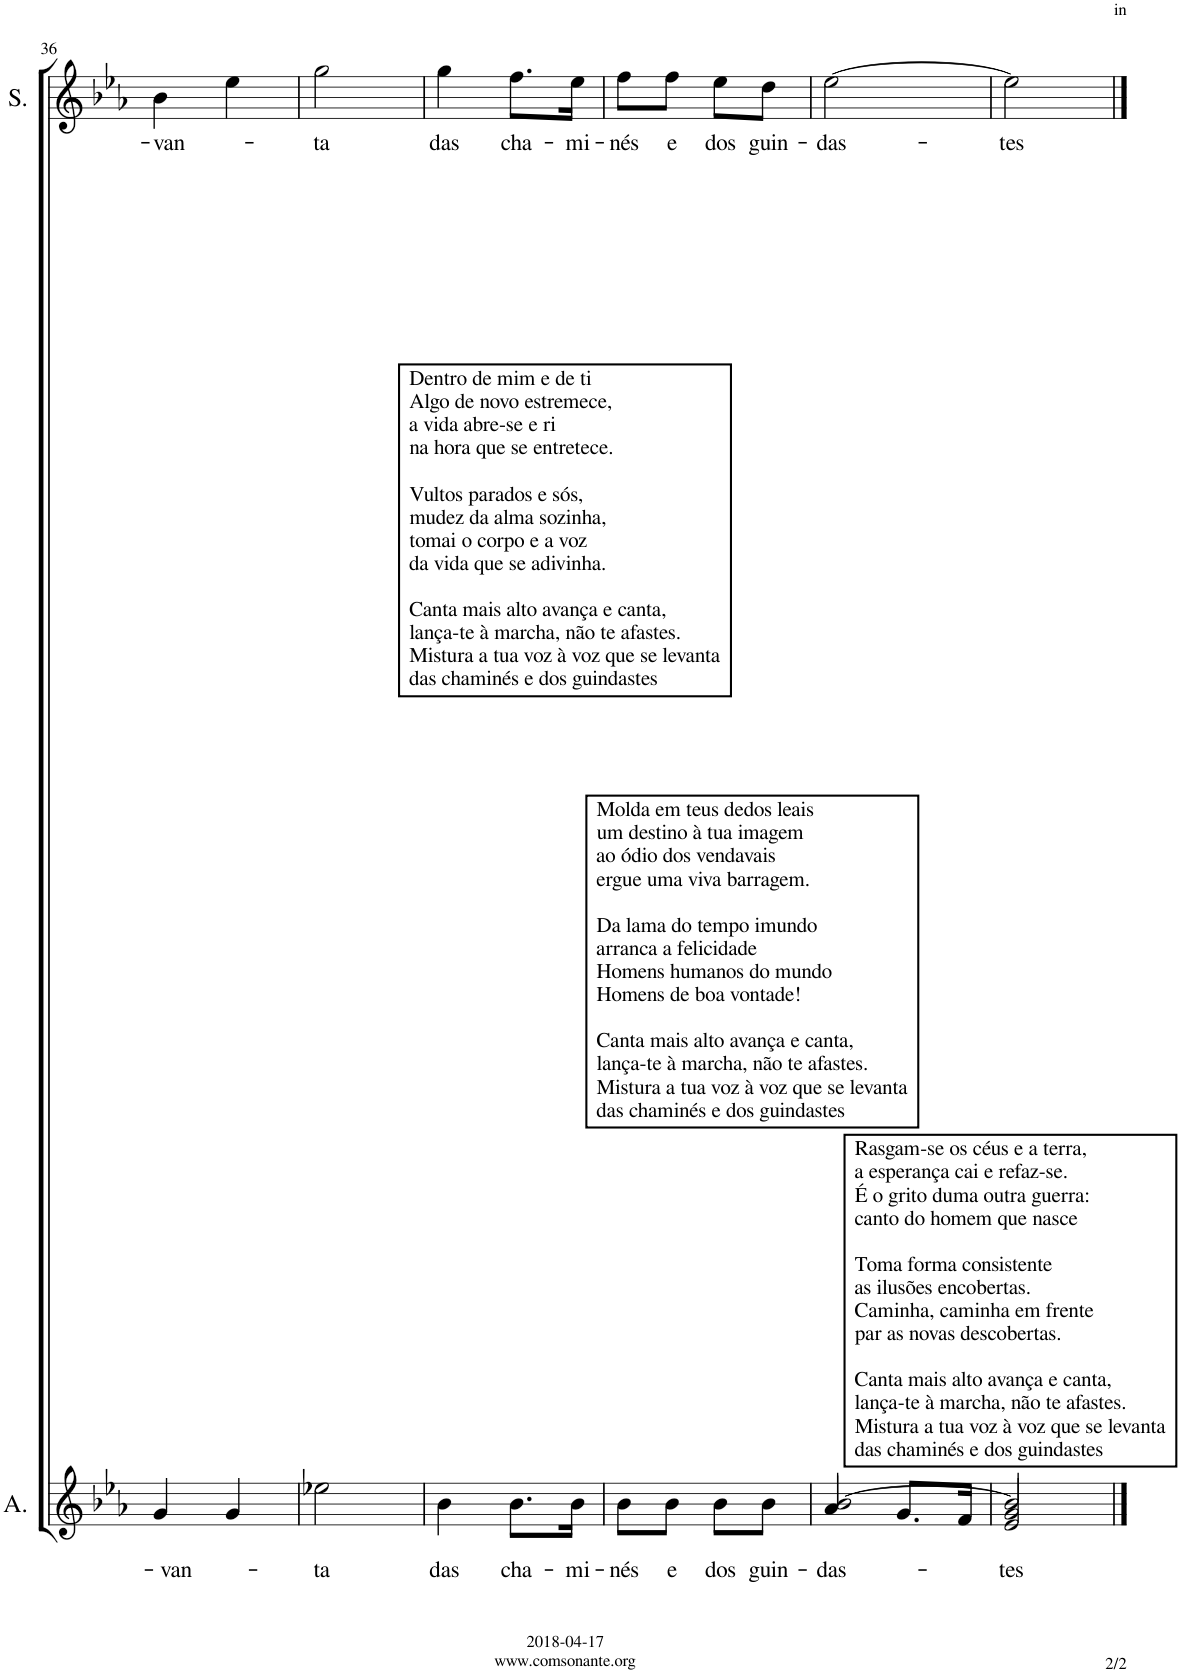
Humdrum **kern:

**kern	**text	**kern	**text
*part2	*part2	*part1	*part1
*staff2	*staff2	*staff1	*staff1
*I"Alto	*	*I"Soprano	*
*I'A.	*	*I'S.	*
!!LO:PB:g=z
*clefG2	*	*clefG2	*
*k[b-e-a-]	*	*k[b-e-a-]	*
*M2/4	*	*M2/4	*
=36	=36	=36	=36
!	!LO:LY:b	!	!LO:LY:b
4g/	-van-	4b-\	-van-
4g/	.	4ee-\	.
=37	=37	=37	=37
!	!LO:LY:b	!	!LO:LY:b
2ee-X\	-ta	2gg\	-ta
=38	=38	=38	=38
!	!	!LO:TX:b:t=Dentro de mim e de ti	!
!	!	!LO:TX:b:t=Algo de novo estremece,	!
!	!	!LO:TX:b:t=a vida abre-se e ri	!
!	!	!LO:TX:b:t=na hora que se entretece.	!
!	!	!LO:TX:b:t=Vultos parados e sós,	!
!	!	!LO:TX:b:t=mudez da alma sozinha,	!
!	!	!LO:TX:b:t=tomai o corpo e a voz	!
!	!	!LO:TX:b:t=da vida que se adivinha.	!
!	!	!LO:TX:b:t=Canta mais alto avança e canta,	!
!	!	!LO:TX:b:t=lança-te à marcha, não te afastes.	!
!	!	!LO:TX:b:t=Mistura a tua voz à voz que se levanta	!
!	!	!LO:TX:b:t=das chaminés e dos guindastes	!
!	!LO:LY:b	!	!LO:LY:b
4b-\	das	4gg\	das
!	!LO:LY:b	!	!LO:LY:b
8.b-\L	cha-	8.ff\L	cha-
!	!LO:LY:b	!	!LO:LY:b
16b-\Jk	-mi-	16ee-\Jk	-mi-
=39	=39	=39	=39
!	!LO:LY:b	!	!LO:LY:b
8b-\L	-nés	8ff\L	-nés
!	!LO:LY:b	!	!LO:LY:b
8b-\J	e	8ff\J	e
!	!	!LO:TX:b:t=Molda em teus dedos leais	!
!	!	!LO:TX:b:t=um destino à tua imagem	!
!	!	!LO:TX:b:t=ao ódio dos vendavais	!
!	!	!LO:TX:b:t=ergue uma viva barragem.	!
!	!	!LO:TX:b:t=Da lama do tempo imundo	!
!	!	!LO:TX:b:t=arranca a felicidade	!
!	!	!LO:TX:b:t=Homens humanos do mundo	!
!	!	!LO:TX:b:t=Homens de boa vontade!	!
!	!	!LO:TX:b:t=Canta mais alto avança e canta,	!
!	!	!LO:TX:b:t=lança-te à marcha, não te afastes.	!
!	!	!LO:TX:b:t=Mistura a tua voz à voz que se levanta	!
!	!	!LO:TX:b:t=das chaminés e dos guindastes	!
!	!LO:LY:b	!	!LO:LY:b
8b-\L	dos	8ee-\L	dos
!	!LO:LY:b	!	!LO:LY:b
8b-\J	guin-	8dd\J	guin-
=40	=40	=40	=40
!	!	!LO:TX:b:t=Rasgam-se os céus e a terra,	!
!	!	!LO:TX:b:t=a esperança cai e refaz-se.	!
!	!	!LO:TX:b:t=É o grito duma outra guerra&colon;	!
!	!	!LO:TX:b:t=canto do homem que nasce	!
!	!	!LO:TX:b:t=Toma forma consistente	!
!	!	!LO:TX:b:t=as ilusões encobertas.	!
!	!	!LO:TX:b:t=Caminha, caminha em frente	!
!	!	!LO:TX:b:t=par as novas descobertas.	!
!	!	!LO:TX:b:t=Canta mais alto avança e canta,	!
!	!	!LO:TX:b:t=lança-te à marcha, não te afastes.	!
!	!	!LO:TX:b:t=Mistura a tua voz à voz que se levanta	!
!	!	!LO:TX:b:t=das chaminés e dos guindastes	!
!	!LO:LY:b	!	!LO:LY:b
*^	*	*	*
[2b-/	4a-/	-das-	[2ee-\	-das-
.	8.g/L	.	.	.
.	16f/Jk	.	.	.
=41	=41	=41	=41	=41
!	!	!LO:LY:b	!	!LO:LY:b
2b-/]	2e-/ 2g/	-tes	2ee-\]	-tes
*v	*v	*	*	*
==	==	==	==
*-	*-	*-	*-
